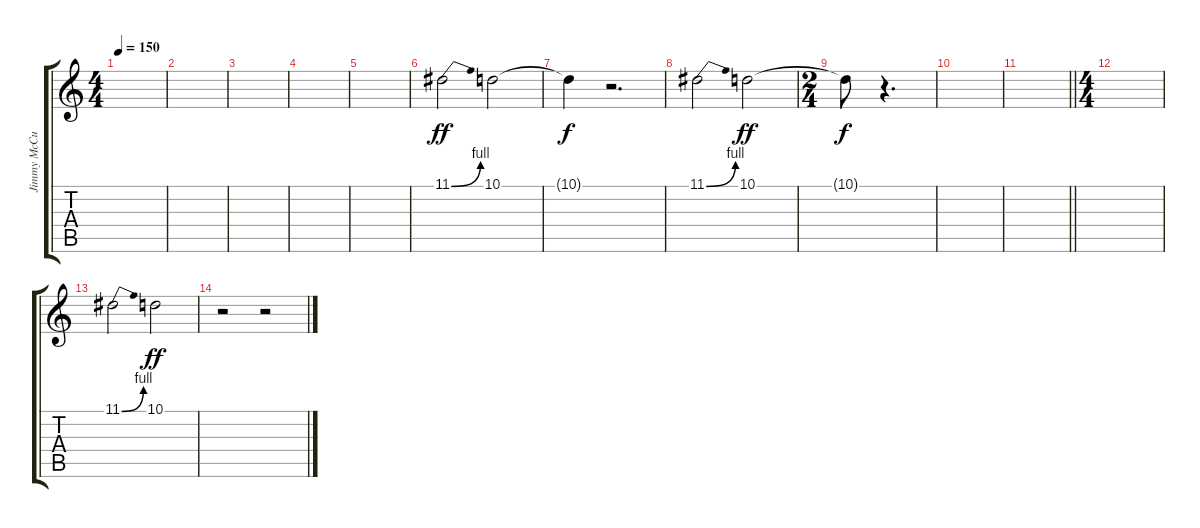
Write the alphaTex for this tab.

\track ("Jimmy McCulloch" "Jimmy McCu") {instrument synthstrings1}
\staff {score tabs}
\tuning (E4 B3 G3 D3 A2 E2) {hide}
\ts (4 4)
\tempo 150
\clef g2
\ks c
|
|
|
|
|
11.1{be (bend 0 0 60 4)}.2{dy ff} 10.1.2 |
10.1{t}.4{dy f} r.2{d} |
11.1{be (bend 0 0 60 4)}.2 10.1.2{dy ff} |
\ts (2 4)
10.1{t}.8{dy f} r.4{d} |
|
\barLineRight lightlight
|
\ts (4 4)
|
11.1{be (bend 0 0 60 4)}.2 10.1.2{dy ff} |
r.2 r.2
